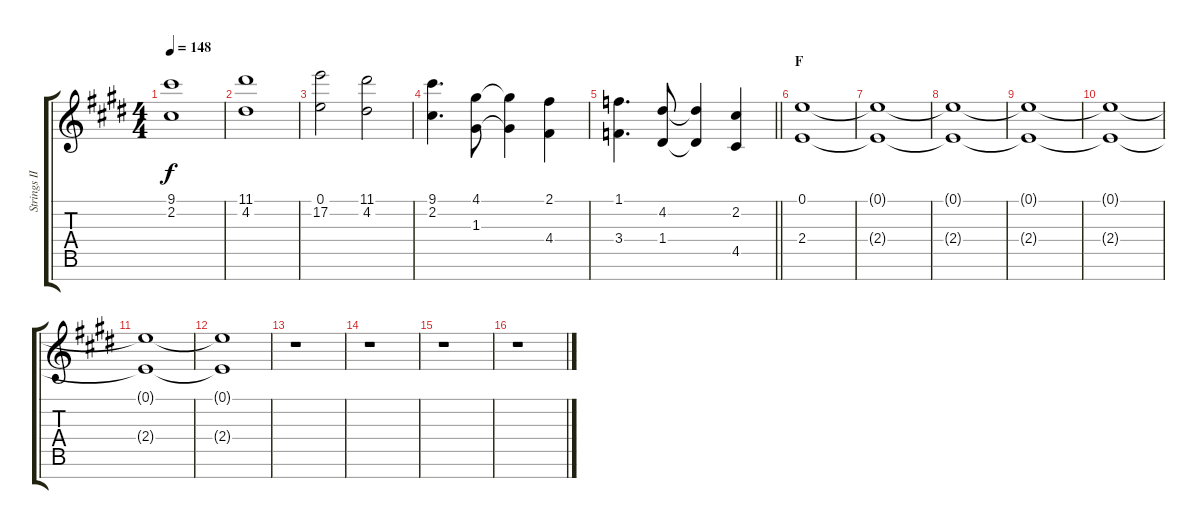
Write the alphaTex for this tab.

\track ("Strings III" "Strings II") {instrument stringensemble1}
\staff {score tabs}
\tuning (E5 B4 G4 D4 A3 E3 B2) {hide}
\ts (4 4)
\tempo 148
\clef g2
\ks e
(9.1 2.2).1{dy f} |
(11.1 4.2).1 |
(0.1 17.2).2 (11.1 4.2).2 |
(9.1 2.2).4{d} (4.1 1.3).8 (4.1{t} 1.3{t}).4 (2.1 4.4).4 |
\barLineRight lightlight
(1.1 3.4).4{d} (4.2 1.4).8 (4.2{t} 1.4{t}).4 (2.2 4.5).4 |
\section ("" "F")
(0.1 2.4).1 |
(0.1{t} 2.4{t}).1 |
(0.1{t} 2.4{t}).1 |
(0.1{t} 2.4{t}).1 |
(0.1{t} 2.4{t}).1 |
(0.1{t} 2.4{t}).1 |
(0.1{t} 2.4{t}).1 |
r.1 |
r.1 |
r.1 |
r.1
